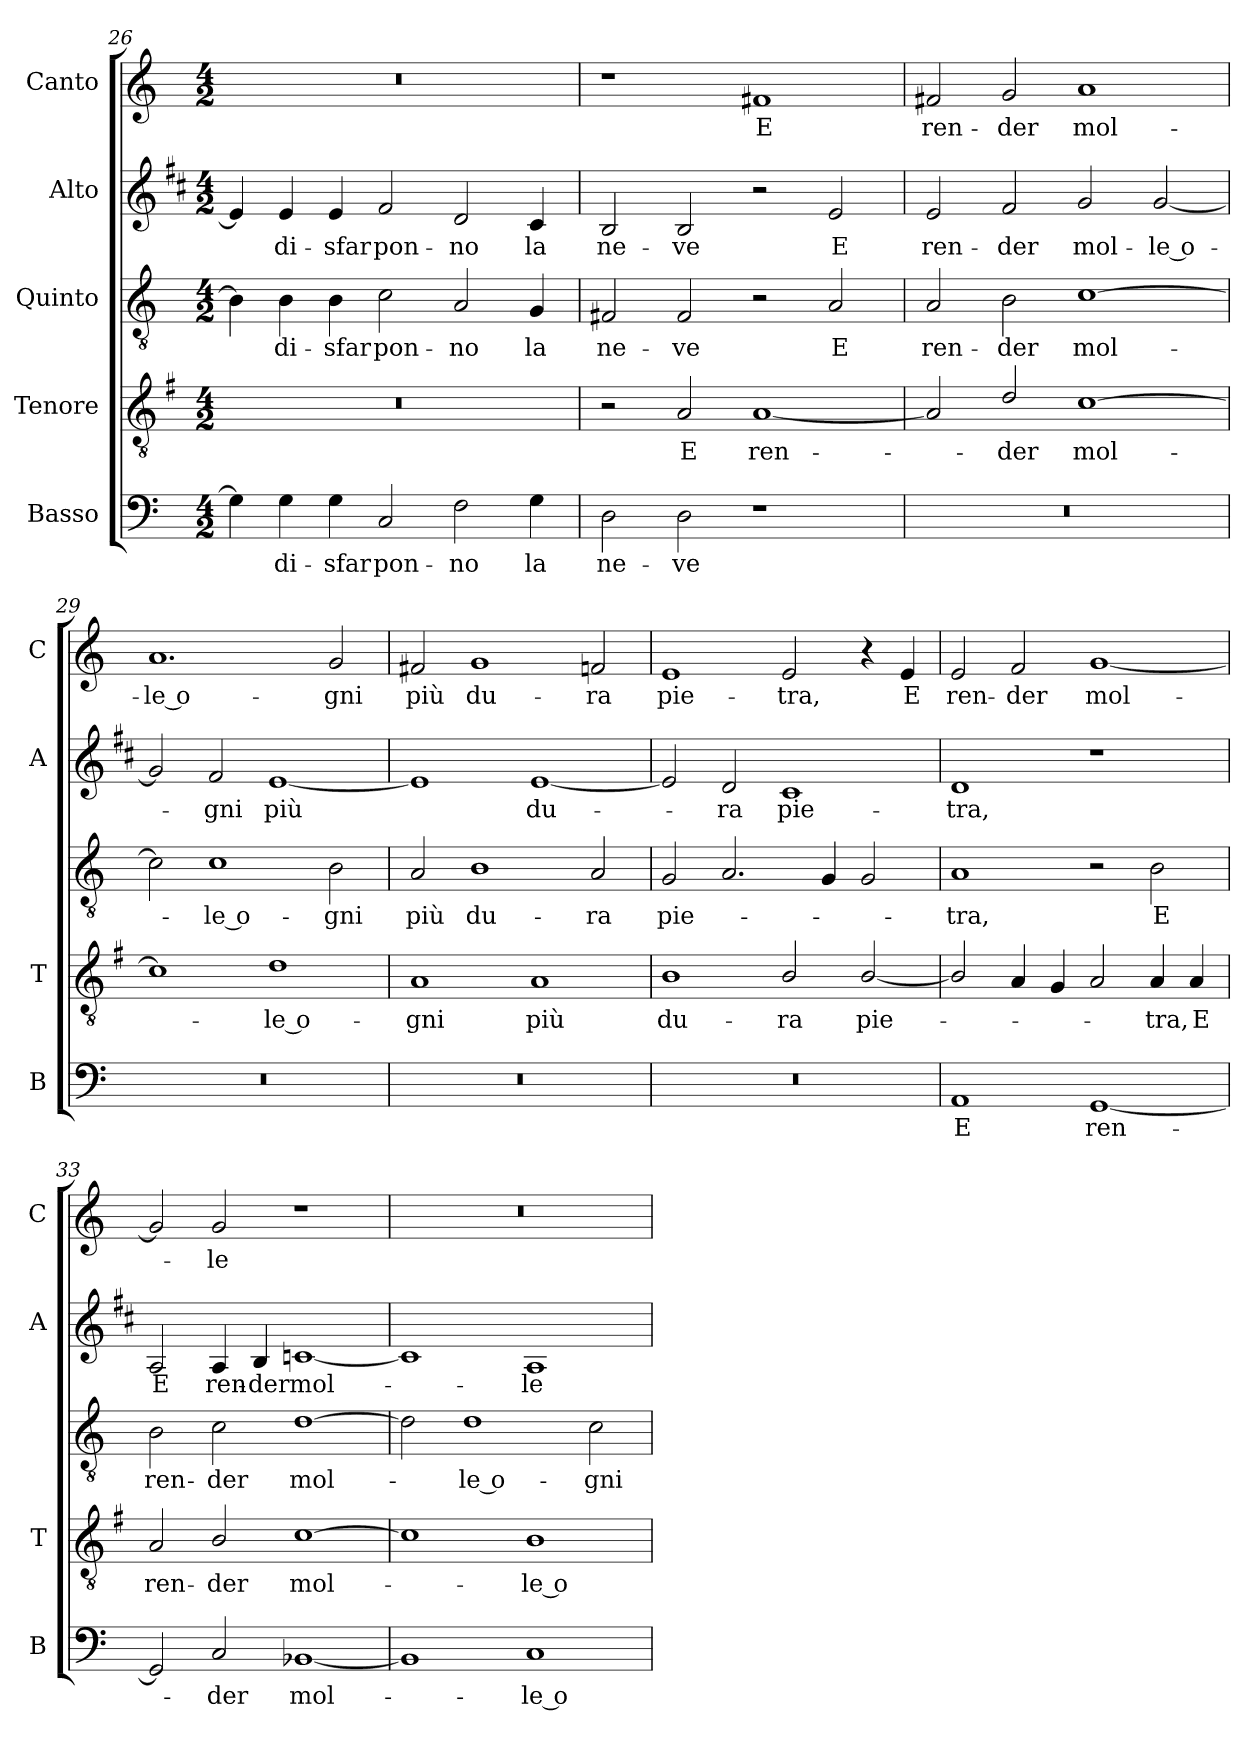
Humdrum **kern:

**kern	**text	**kern	**text	**kern	**text	**kern	**text	**kern	**text
*part5	*part5	*part4	*part4	*part3	*part3	*part2	*part2	*part1	*part1
*staff5	*staff5	*staff4	*staff4	*staff3	*staff3	*staff2	*staff2	*staff1	*staff1
*I"Basso	*	*I"Tenore	*	*I"Quinto	*	*I"Alto	*	*I"Canto	*
*I'B	*	*I'T	*	*	*	*I'A	*	*I'C	*
!!LO:PB:g=z
*clefF4	*	*clefGv2	*	*clefGv2	*	*clefG2	*	*clefG2	*
*	*	*ITrd4c7	*	*	*	*ITrd1c2	*	*	*
*k[]	*	*k[]	*	*k[]	*	*k[]	*	*k[]	*
*C:	*	*C:	*	*C:	*	*C:	*	*C:	*
*M4/2	*	*M4/2	*	*M4/2	*	*M4/2	*	*M4/2	*
=26	=26	=26	=26	=26	=26	=26	=26	=26	=26
4G\]	.	0r	.	4B\]	.	4d/]	.	0r	.
!	!LO:LY:b	!	!	!	!LO:LY:b	!	!LO:LY:b	!	!
4G\	di-	.	.	4B\	di-	4d/	di-	.	.
!	!LO:LY:b	!	!	!	!LO:LY:b	!	!LO:LY:b	!	!
4G\	-sfar	.	.	4B\	-sfar	4d/	-sfar	.	.
!	!LO:LY:b	!	!	!	!LO:LY:b	!	!LO:LY:b	!	!
2C/	pon-	.	.	2c\	pon-	2e/	pon-	.	.
!	!LO:LY:b	!	!	!	!LO:LY:b	!	!LO:LY:b	!	!
2F\	-no	.	.	2A/	-no	2c/	-no	.	.
!	!LO:LY:b	!	!	!	!LO:LY:b	!	!LO:LY:b	!	!
4G\	la	.	.	4G/	la	4B/	la	.	.
=27	=27	=27	=27	=27	=27	=27	=27	=27	=27
!	!LO:LY:b	!	!	!	!LO:LY:b	!	!LO:LY:b	!	!
2D\	ne-	2r	.	2F#X/	ne-	2A/	ne-	1r	.
!	!LO:LY:b	!	!LO:LY:b	!	!LO:LY:b	!	!LO:LY:b	!	!
2D\	-ve	2D/	E	2F#/	-ve	2A/	-ve	.	.
!	!	!	!LO:LY:b	!	!	!	!	!	!LO:LY:b
1r	.	[1D	ren-	2r	.	2r	.	1f#X	E
!	!	!	!	!	!LO:LY:b	!	!LO:LY:b	!	!
.	.	.	.	2A/	E	2d/	E	.	.
=28	=28	=28	=28	=28	=28	=28	=28	=28	=28
!	!	!	!	!	!LO:LY:b	!	!LO:LY:b	!	!LO:LY:b
0r	.	2D/]	.	2A/	ren-	2d/	ren-	2f#X/	ren-
!	!	!	!LO:LY:b	!	!LO:LY:b	!	!LO:LY:b	!	!LO:LY:b
.	.	2G/	-der	2B\	-der	2e/	-der	2g/	-der
!	!	!	!LO:LY:b	!	!LO:LY:b	!	!LO:LY:b	!	!LO:LY:b
.	.	[1F	mol-	[1c	mol-	2f/	mol-	1a	mol-
!	!	!	!	!	!	!	!LO:LY:b	!	!
.	.	.	.	.	.	[2f/	-le o-	.	.
=29	=29	=29	=29	=29	=29	=29	=29	=29	=29
!	!	!	!	!	!	!	!	!	!LO:LY:b
0r	.	1F]	.	2c\]	.	2f/]	.	1.a	-le o-
!	!	!	!	!	!LO:LY:b	!	!LO:LY:b	!	!
.	.	.	.	1c	-le o-	2e/	-gni	.	.
!	!	!	!LO:LY:b	!	!	!	!LO:LY:b	!	!
.	.	1G	-le o-	.	.	[1d	più	.	.
!	!	!	!	!	!LO:LY:b	!	!	!	!LO:LY:b
.	.	.	.	2B\	-gni	.	.	2g/	-gni
!!LO:LB:g=z
=30	=30	=30	=30	=30	=30	=30	=30	=30	=30
!	!	!	!LO:LY:b	!	!LO:LY:b	!	!	!	!LO:LY:b
0r	.	1D	-gni	2A/	più	1d]	.	2f#X/	più
!	!	!	!	!	!LO:LY:b	!	!	!	!LO:LY:b
.	.	.	.	1B	du-	.	.	1g	du-
!	!	!	!LO:LY:b	!	!	!	!LO:LY:b	!	!
.	.	1D	più	.	.	[1d	du-	.	.
!	!	!	!	!	!LO:LY:b	!	!	!	!LO:LY:b
.	.	.	.	2A/	-ra	.	.	2fn/	-ra
=31	=31	=31	=31	=31	=31	=31	=31	=31	=31
!	!	!	!LO:LY:b	!	!LO:LY:b	!	!	!	!LO:LY:b
0r	.	1E	du-	2G/	pie-	2d/]	.	1e	pie-
!	!	!	!	!	!	!	!LO:LY:b	!	!
.	.	.	.	2.A/	.	2c/	-ra	.	.
!	!	!	!LO:LY:b	!	!	!	!LO:LY:b	!	!LO:LY:b
.	.	2E/	-ra	.	.	1B	pie-	2e/	-tra,
.	.	.	.	4G/	.	.	.	.	.
!	!	!	!LO:LY:b	!	!	!	!	!	!
.	.	[2E/	pie-	2G/	.	.	.	4r	.
!	!	!	!	!	!	!	!	!	!LO:LY:b
.	.	.	.	.	.	.	.	4e/	E
=32	=32	=32	=32	=32	=32	=32	=32	=32	=32
!	!LO:LY:b	!	!	!	!LO:LY:b	!	!LO:LY:b	!	!LO:LY:b
1AA	E	2E/]	.	1A	-tra,	1c	-tra,	2e/	ren-
!	!	!	!	!	!	!	!	!	!LO:LY:b
.	.	4D/	.	.	.	.	.	2f/	-der
.	.	4C/	.	.	.	.	.	.	.
!	!LO:LY:b	!	!	!	!	!	!	!	!LO:LY:b
[1GG	ren-	2D/	.	2r	.	1r	.	[1g	mol-
!	!	!	!LO:LY:b	!	!LO:LY:b	!	!	!	!
.	.	4D/	-tra,	2B\	E	.	.	.	.
!	!	!	!LO:LY:b	!	!	!	!	!	!
.	.	4D/	E	.	.	.	.	.	.
=33	=33	=33	=33	=33	=33	=33	=33	=33	=33
!	!	!	!LO:LY:b	!	!LO:LY:b	!	!LO:LY:b	!	!
2GG/]	.	2D/	ren-	2B\	ren-	2G/	E	2g/]	.
!	!LO:LY:b	!	!LO:LY:b	!	!LO:LY:b	!	!LO:LY:b	!	!LO:LY:b
2C/	-der	2E/	-der	2c\	-der	4G/	ren-	2g/	-le
!	!	!	!	!	!	!	!LO:LY:b	!	!
.	.	.	.	.	.	4A/	-der	.	.
!	!LO:LY:b	!	!LO:LY:b	!	!LO:LY:b	!	!LO:LY:b	!	!
[1BB-X	mol-	[1F	mol-	[1d	mol-	[1B-X	mol-	1r	.
=34	=34	=34	=34	=34	=34	=34	=34	=34	=34
1BB-]	.	1F]	.	2d\]	.	1B-]	.	0r	.
!	!	!	!	!	!LO:LY:b	!	!	!	!
.	.	.	.	1d	-le o-	.	.	.	.
!	!LO:LY:b	!	!LO:LY:b	!	!	!	!LO:LY:b	!	!
1C	-le o-	1E	-le o-	.	.	1G	-le	.	.
!	!	!	!	!	!LO:LY:b	!	!	!	!
.	.	.	.	2c\	-gni	.	.	.	.
=	=	=	=	=	=	=	=	=	=
*-	*-	*-	*-	*-	*-	*-	*-	*-	*-
